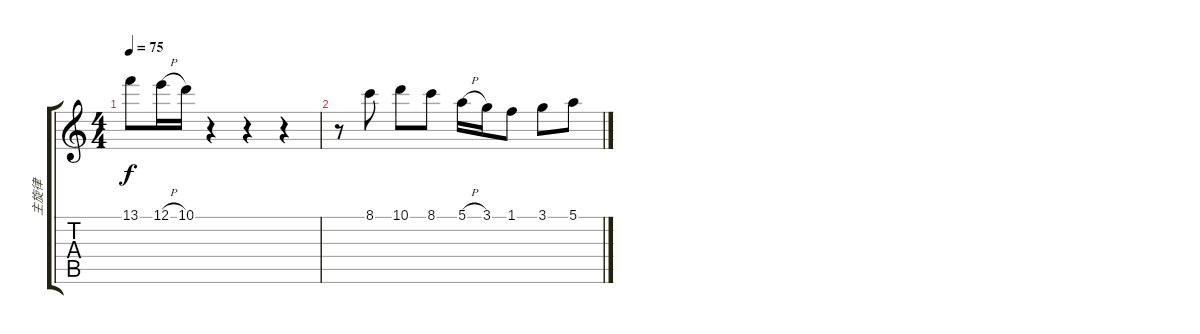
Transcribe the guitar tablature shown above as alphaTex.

\track ("主旋律" "主旋律") {instrument acousticguitarnylon}
\staff {score tabs}
\tuning (E4 B3 G3 D3 A2 E2) {hide}
\ts (4 4)
\tempo 75
\clef g2
\ks c
13.1.8{dy f} 12.1{h}.16 10.1.16 r.4 r.4 r.4 |
r.8 8.1.8 10.1.8 8.1.8 5.1{h}.16 3.1.16 1.1.8 3.1.8 5.1.8
